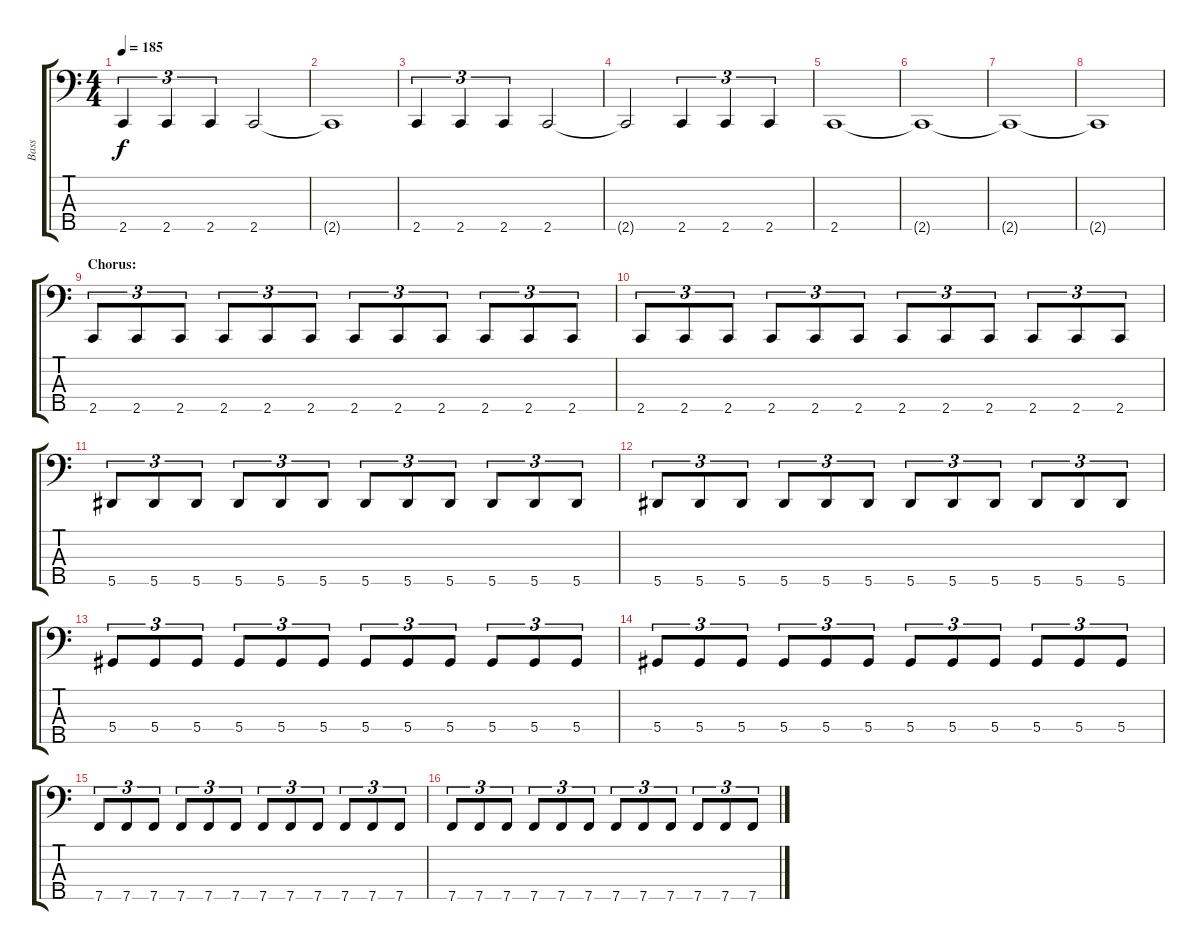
\track ("Bass" "Bass") {instrument slapbass2}
\staff {score tabs}
\tuning (Gb2 Db2 Ab1 Eb1 Bb0) {hide}
\ts (4 4)
\tempo 185
\clef f4
\ks c
2.5.4{tu (3 2) dy f} 2.5.4{tu (3 2)} 2.5.4{tu (3 2)} 2.5.2 |
2.5{t}.1 |
2.5.4{tu (3 2)} 2.5.4{tu (3 2)} 2.5.4{tu (3 2)} 2.5.2 |
2.5{t}.2 2.5.4{tu (3 2)} 2.5.4{tu (3 2)} 2.5.4{tu (3 2)} |
2.5.1 |
2.5{t}.1 |
2.5{t}.1 |
2.5{t}.1 |
\section ("" "Chorus:")
2.5.8{tu (3 2)} 2.5.8{tu (3 2)} 2.5.8{tu (3 2)} 2.5.8{tu (3 2)} 2.5.8{tu (3 2)} 2.5.8{tu (3 2)} 2.5.8{tu (3 2)} 2.5.8{tu (3 2)} 2.5.8{tu (3 2)} 2.5.8{tu (3 2)} 2.5.8{tu (3 2)} 2.5.8{tu (3 2)} |
2.5.8{tu (3 2)} 2.5.8{tu (3 2)} 2.5.8{tu (3 2)} 2.5.8{tu (3 2)} 2.5.8{tu (3 2)} 2.5.8{tu (3 2)} 2.5.8{tu (3 2)} 2.5.8{tu (3 2)} 2.5.8{tu (3 2)} 2.5.8{tu (3 2)} 2.5.8{tu (3 2)} 2.5.8{tu (3 2)} |
5.5.8{tu (3 2)} 5.5.8{tu (3 2)} 5.5.8{tu (3 2)} 5.5.8{tu (3 2)} 5.5.8{tu (3 2)} 5.5.8{tu (3 2)} 5.5.8{tu (3 2)} 5.5.8{tu (3 2)} 5.5.8{tu (3 2)} 5.5.8{tu (3 2)} 5.5.8{tu (3 2)} 5.5.8{tu (3 2)} |
5.5.8{tu (3 2)} 5.5.8{tu (3 2)} 5.5.8{tu (3 2)} 5.5.8{tu (3 2)} 5.5.8{tu (3 2)} 5.5.8{tu (3 2)} 5.5.8{tu (3 2)} 5.5.8{tu (3 2)} 5.5.8{tu (3 2)} 5.5.8{tu (3 2)} 5.5.8{tu (3 2)} 5.5.8{tu (3 2)} |
5.4.8{tu (3 2)} 5.4.8{tu (3 2)} 5.4.8{tu (3 2)} 5.4.8{tu (3 2)} 5.4.8{tu (3 2)} 5.4.8{tu (3 2)} 5.4.8{tu (3 2)} 5.4.8{tu (3 2)} 5.4.8{tu (3 2)} 5.4.8{tu (3 2)} 5.4.8{tu (3 2)} 5.4.8{tu (3 2)} |
5.4.8{tu (3 2)} 5.4.8{tu (3 2)} 5.4.8{tu (3 2)} 5.4.8{tu (3 2)} 5.4.8{tu (3 2)} 5.4.8{tu (3 2)} 5.4.8{tu (3 2)} 5.4.8{tu (3 2)} 5.4.8{tu (3 2)} 5.4.8{tu (3 2)} 5.4.8{tu (3 2)} 5.4.8{tu (3 2)} |
7.5.8{tu (3 2)} 7.5.8{tu (3 2)} 7.5.8{tu (3 2)} 7.5.8{tu (3 2)} 7.5.8{tu (3 2)} 7.5.8{tu (3 2)} 7.5.8{tu (3 2)} 7.5.8{tu (3 2)} 7.5.8{tu (3 2)} 7.5.8{tu (3 2)} 7.5.8{tu (3 2)} 7.5.8{tu (3 2)} |
7.5.8{tu (3 2)} 7.5.8{tu (3 2)} 7.5.8{tu (3 2)} 7.5.8{tu (3 2)} 7.5.8{tu (3 2)} 7.5.8{tu (3 2)} 7.5.8{tu (3 2)} 7.5.8{tu (3 2)} 7.5.8{tu (3 2)} 7.5.8{tu (3 2)} 7.5.8{tu (3 2)} 7.5.8{tu (3 2)}
